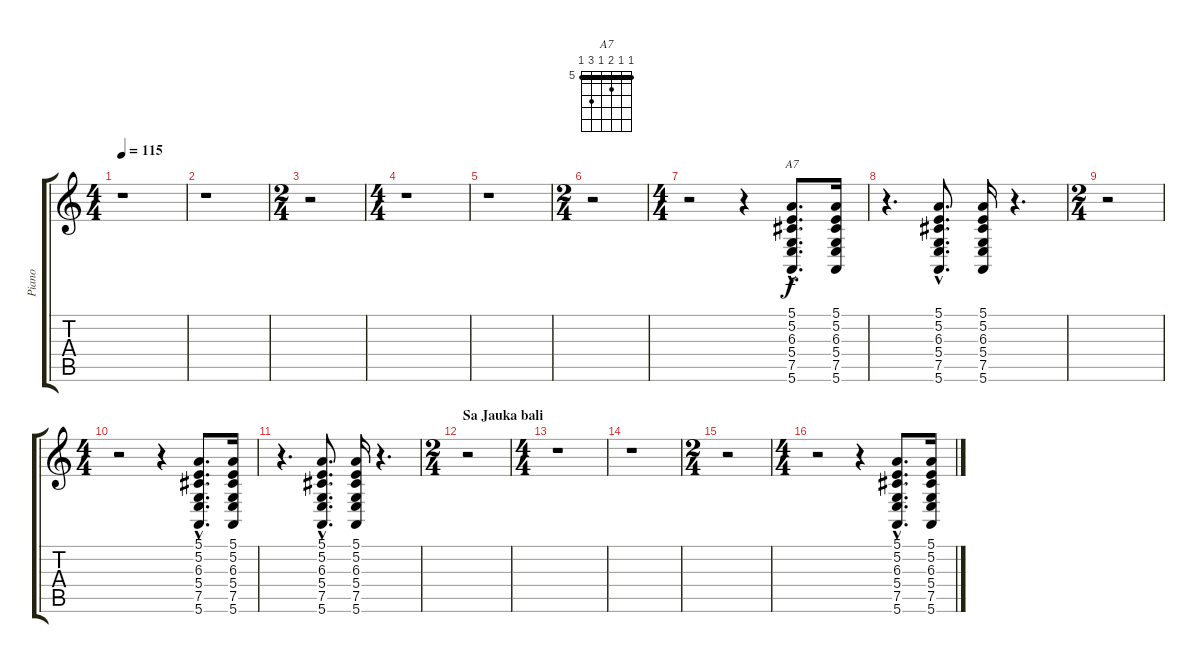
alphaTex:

\track ("Piano" "Piano") {instrument percussiveorgan}
\staff {score tabs}
\tuning (E4 B3 G3 D3 A2 E2) {hide}
\chord ("A7" 5 5 6 5 7 5) {firstfret 5 barre 5}
\ts (4 4)
\tempo 115
\clef g2
\ks c
r.1{dy f instrument percussiveorgan} |
r.1 |
\ts (2 4)
r.2 |
\ts (4 4)
r.1 |
r.1 |
\ts (2 4)
r.2 |
\ts (4 4)
r.2 r.4 (5.1{hac} 5.2{hac} 6.3{hac} 5.4{hac} 7.5{hac} 5.6{hac}).8{d ch "A7"} (5.1 5.2 6.3 5.4 7.5 5.6).16 |
r.4{d} (5.1{hac} 5.2{hac} 6.3{hac} 5.4{hac} 7.5{hac} 5.6{hac}).8{d} (5.1 5.2 6.3 5.4 7.5 5.6).16 r.4{d} |
\ts (2 4)
r.2 |
\ts (4 4)
r.2 r.4 (5.1{hac} 5.2{hac} 6.3{hac} 5.4{hac} 7.5{hac} 5.6{hac}).8{d} (5.1 5.2 6.3 5.4 7.5 5.6).16 |
r.4{d} (5.1{hac} 5.2{hac} 6.3{hac} 5.4{hac} 7.5{hac} 5.6{hac}).8{d} (5.1 5.2 6.3 5.4 7.5 5.6).16 r.4{d} |
\ts (2 4)
\section ("" "Sa Jauka bali")
r.2 |
\ts (4 4)
\section ("" "")
r.1 |
r.1 |
\ts (2 4)
r.2 |
\ts (4 4)
r.2 r.4 (5.1{hac} 5.2{hac} 6.3{hac} 5.4{hac} 7.5{hac} 5.6{hac}).8{d} (5.1 5.2 6.3 5.4 7.5 5.6).16
